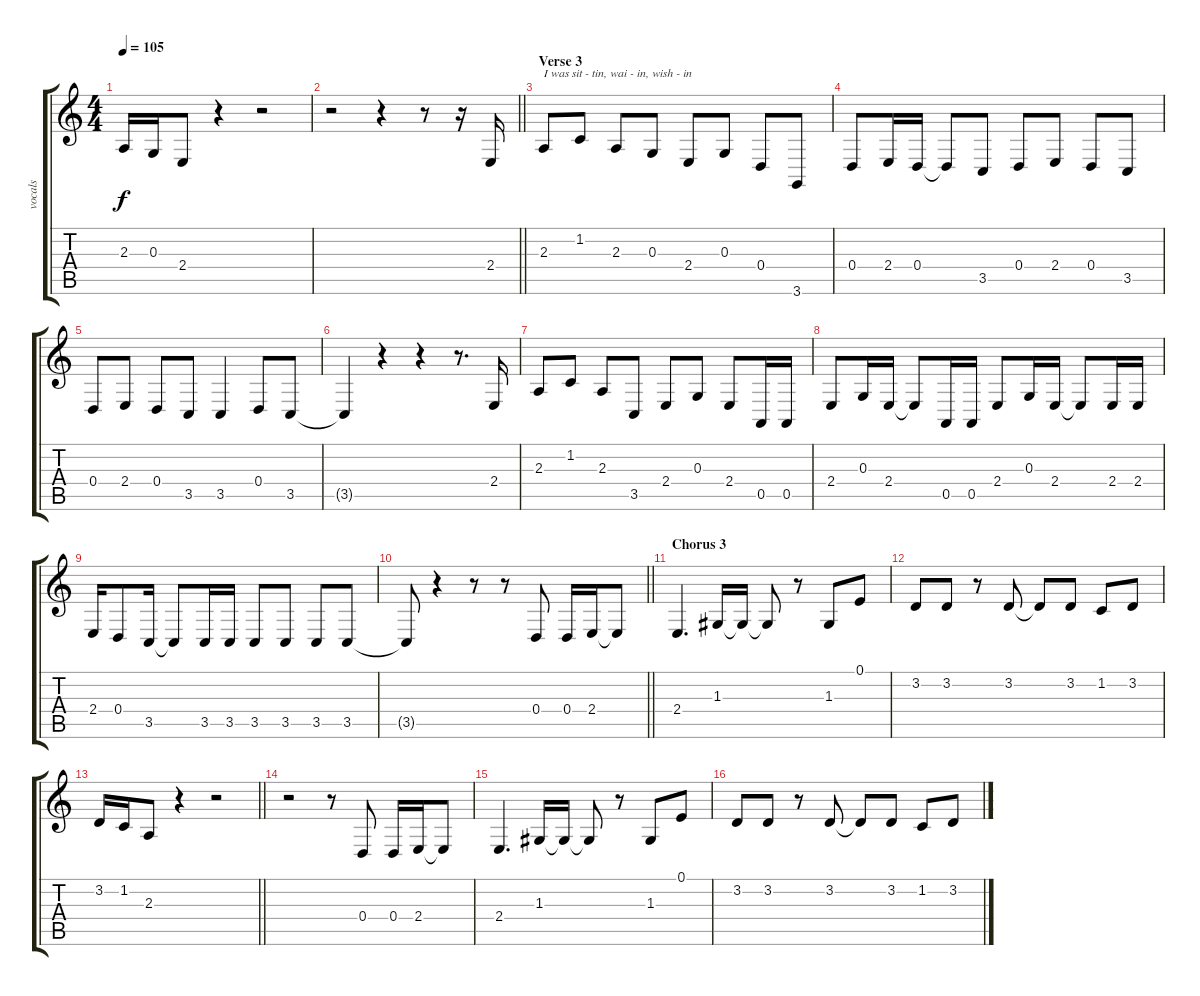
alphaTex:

\track ("vocals" "vocals") {instrument altosax}
\staff {score tabs}
\tuning (E4 B3 G3 D3 A2 E2) {hide}
\ts (4 4)
\tempo 105
\clef g2
\ks c
2.3{t}.16{dy f} 0.3.16 2.4.8 r.4 r.2 |
\barLineRight lightlight
r.2 r.4 r.8 r.16 2.4.16 |
\section ("" "Verse 3")
2.3.8{txt "I was sit - tin, wai - in, wish - in"} 1.2.8 2.3.8 0.3.8 2.4.8 0.3.8 0.4.8 3.6.8 |
0.4.8 2.4.16 0.4.16 0.4{t}.8 3.5.8 0.4.8 2.4.8 0.4.8 3.5.8 |
0.4.8 2.4.8 0.4.8 3.5.8 3.5.4 0.4.8 3.5.8 |
3.5{t}.4 r.4 r.4 r.8{d} 2.4.16 |
2.3.8 1.2.8 2.3.8 3.5.8 2.4.8 0.3.8 2.4.8 0.5.16 0.5.16 |
2.4.8 0.3.16 2.4.16 2.4{t}.8 0.5.16 0.5.16 2.4.8 0.3.16 2.4.16 2.4{t}.8 2.4.16 2.4.16 |
2.4.16 0.4.8 3.5.16 3.5{t}.8 3.5.16 3.5.16 3.5.8 3.5.8 3.5.8 3.5.8 |
\barLineRight lightlight
3.5{t}.8 r.4 r.8 r.8 0.4.8 0.4.16 2.4.16 2.4{t}.8 |
\section ("" "Chorus 3")
2.4.4{d} 1.3.16 1.3{t}.16 1.3{t}.8 r.8 1.3.8 0.1.8 |
3.2.8 3.2.8 r.8 3.2.8 3.2{t}.8 3.2.8 1.2.8 3.2.8 |
\barLineRight lightlight
3.2.16 1.2.16 2.3.8 r.4 r.2 |
r.2 r.8 0.4.8 0.4.16 2.4.16 2.4{t}.8 |
2.4.4{d} 1.3.16 1.3{t}.16 1.3{t}.8 r.8 1.3.8 0.1.8 |
3.2.8 3.2.8 r.8 3.2.8 3.2{t}.8 3.2.8 1.2.8 3.2.8
